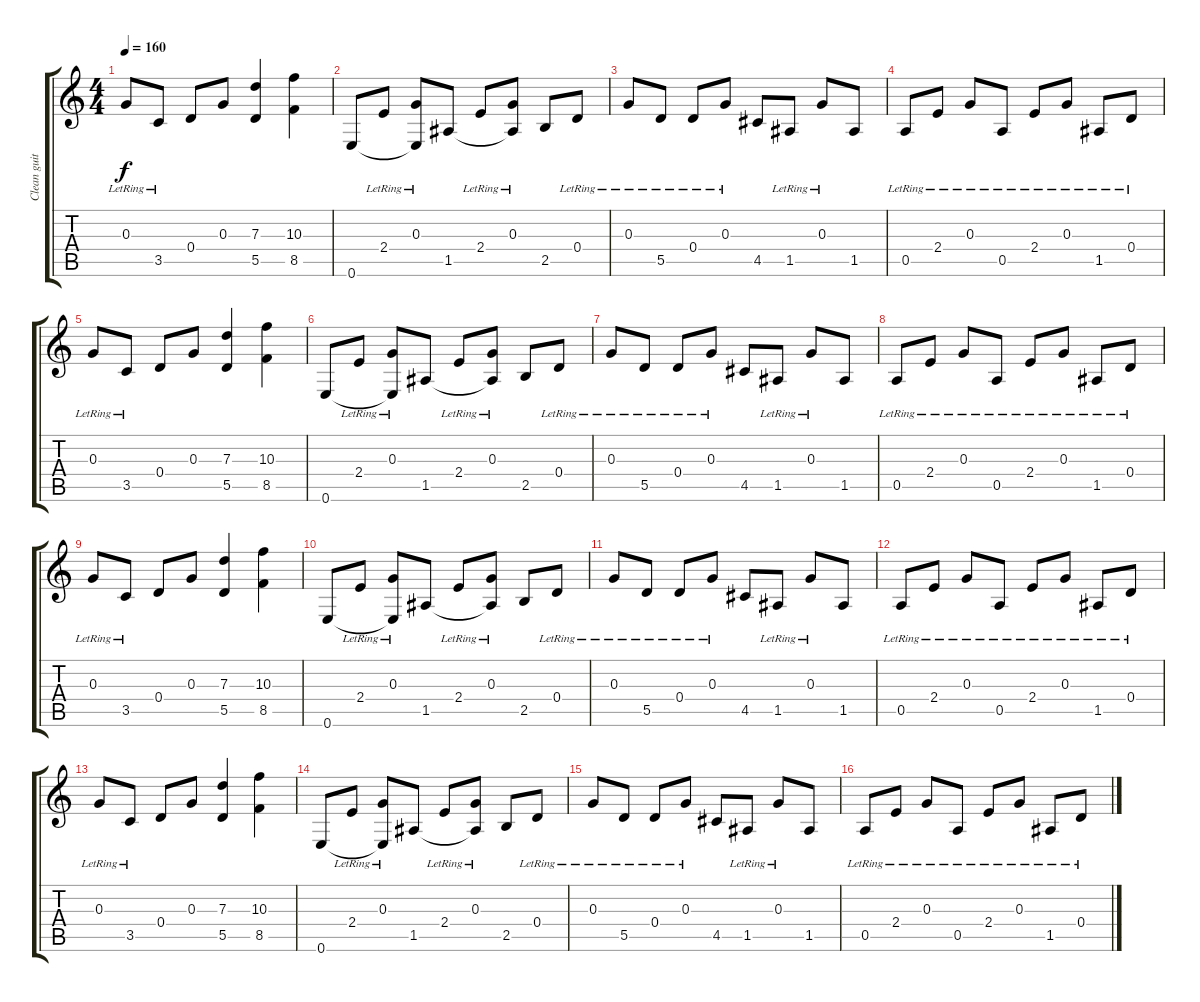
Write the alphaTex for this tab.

\track ("Clean guitar" "Clean guit") {instrument electricguitarjazz}
\staff {score tabs}
\tuning (E4 B3 G3 D3 A2 E2) {hide}
\ts (4 4)
\tempo 160
\clef g2
\ks c
0.3{lr}.8{dy f} 3.5{lr}.8 0.4.8 0.3.8 (7.3 5.5).4 (10.3 8.5).4 |
0.6.8 2.4{lr}.8 (0.3{lr} 0.6{t}).8 1.5.8 2.4{lr}.8 (0.3{lr} 1.5{t}).8 2.5.8 0.4{lr}.8 |
0.3{lr}.8 5.5{lr}.8 0.4{lr}.8 0.3{lr}.8 4.5.8 1.5{lr}.8 0.3{lr}.8 1.5.8 |
0.5{lr}.8 2.4{lr}.8 0.3{lr}.8 0.5{lr}.8 2.4{lr}.8 0.3{lr}.8 1.5{lr}.8 0.4{lr}.8 |
0.3{lr}.8 3.5{lr}.8 0.4.8 0.3.8 (7.3 5.5).4 (10.3 8.5).4 |
0.6.8 2.4{lr}.8 (0.3{lr} 0.6{t}).8 1.5.8 2.4{lr}.8 (0.3{lr} 1.5{t}).8 2.5.8 0.4{lr}.8 |
0.3{lr}.8 5.5{lr}.8 0.4{lr}.8 0.3{lr}.8 4.5.8 1.5{lr}.8 0.3{lr}.8 1.5.8 |
0.5{lr}.8 2.4{lr}.8 0.3{lr}.8 0.5{lr}.8 2.4{lr}.8 0.3{lr}.8 1.5{lr}.8 0.4{lr}.8 |
0.3{lr}.8 3.5{lr}.8 0.4.8 0.3.8 (7.3 5.5).4 (10.3 8.5).4 |
0.6.8 2.4{lr}.8 (0.3{lr} 0.6{t}).8 1.5.8 2.4{lr}.8 (0.3{lr} 1.5{t}).8 2.5.8 0.4{lr}.8 |
0.3{lr}.8 5.5{lr}.8 0.4{lr}.8 0.3{lr}.8 4.5.8 1.5{lr}.8 0.3{lr}.8 1.5.8 |
0.5{lr}.8 2.4{lr}.8 0.3{lr}.8 0.5{lr}.8 2.4{lr}.8 0.3{lr}.8 1.5{lr}.8 0.4{lr}.8 |
0.3{lr}.8 3.5{lr}.8 0.4.8 0.3.8 (7.3 5.5).4 (10.3 8.5).4 |
0.6.8 2.4{lr}.8 (0.3{lr} 0.6{t}).8 1.5.8 2.4{lr}.8 (0.3{lr} 1.5{t}).8 2.5.8 0.4{lr}.8 |
0.3{lr}.8 5.5{lr}.8 0.4{lr}.8 0.3{lr}.8 4.5.8 1.5{lr}.8 0.3{lr}.8 1.5.8 |
0.5{lr}.8 2.4{lr}.8 0.3{lr}.8 0.5{lr}.8 2.4{lr}.8 0.3{lr}.8 1.5{lr}.8 0.4{lr}.8
